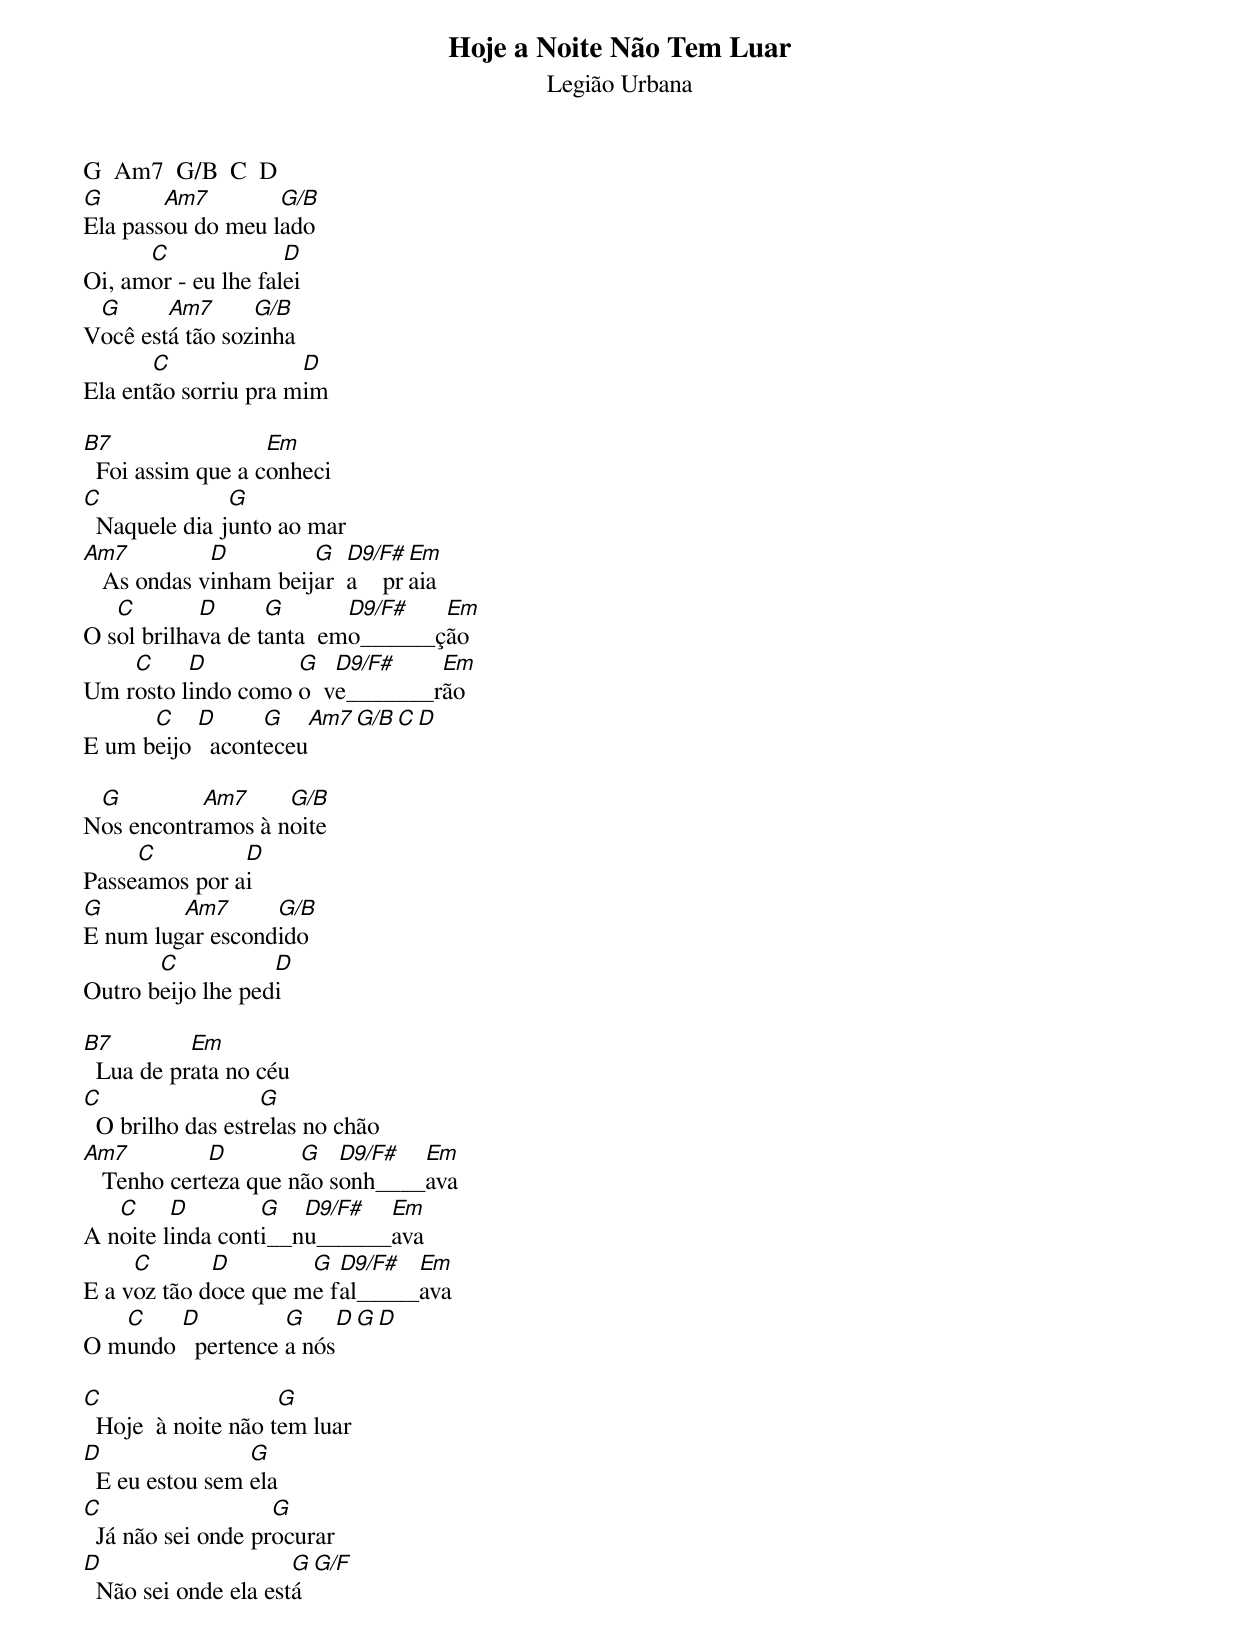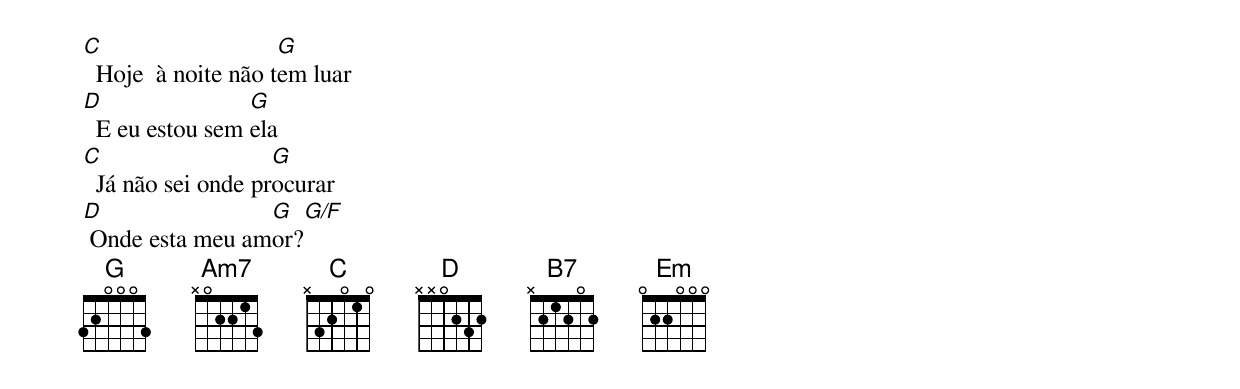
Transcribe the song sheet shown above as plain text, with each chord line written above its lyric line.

Hoje a Noite Não Tem Luar
Legião Urbana

G  Am7  G/B  C  D
G       Am7        G/B
Ela passou do meu lado
      C              D
Oi, amor - eu lhe falei
 G      Am7      G/B
Você está tão sozinha
       C              D
Ela então sorriu pra mim

B7                 Em
  Foi assim que a conheci
C              G
  Naquele dia junto ao mar
Am7          D         G   D9/F#  Em
   As ondas vinham beijar  a    praia
   C        D      G       D9/F#   Em
O sol brilhava de tanta  emo______ção
    C     D         G   D9/F#    Em
Um rosto lindo como o  ve_______rão
      C    D      G    Am7  G/B  C  D
E um beijo   aconteceu

 G         Am7     G/B
Nos encontramos à noite
     C         D
Passeamos por ai
G        Am7      G/B
E num lugar escondido
       C           D
Outro beijo lhe pedi

B7         Em
  Lua de prata no céu
C                  G
  O brilho das estrelas no chão
Am7          D        G   D9/F#  Em
   Tenho certeza que não sonh____ava
   C     D        G   D9/F#  Em
A noite linda conti__nu______ava
     C       D        G  D9/F#  Em
E a voz tão doce que me fal_____ava
   C    D          G     D  G  D
O mundo   pertence a nós

C                    G
  Hoje  à noite não tem luar
D                G
  E eu estou sem ela
C                   G
  Já não sei onde procurar
D                     G  G/F
  Não sei onde ela está
C                    G
  Hoje  à noite não tem luar
D                G
  E eu estou sem ela
C                   G
  Já não sei onde procurar
D                G  G/F
 Onde esta meu amor?
